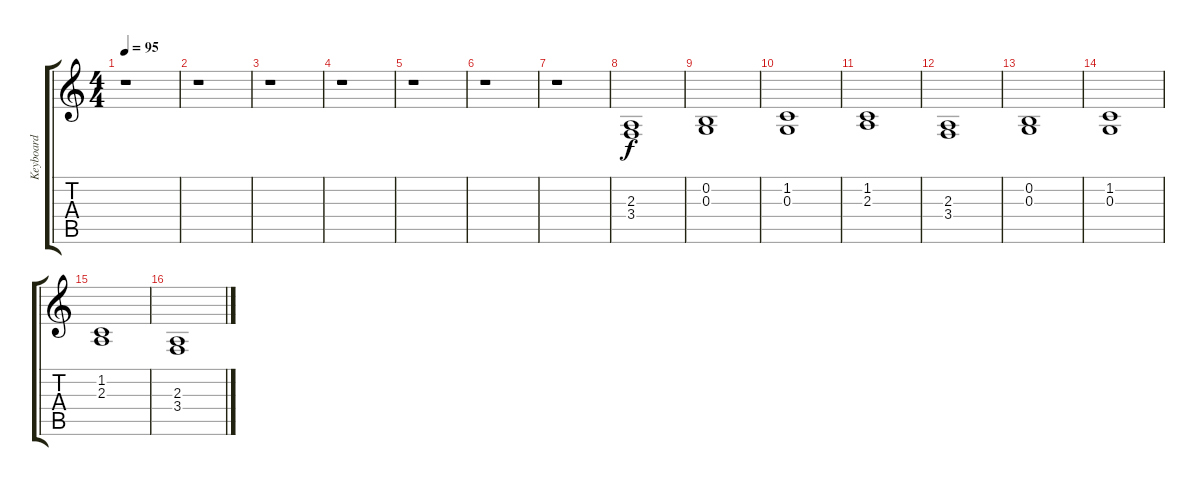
\track ("Keyboard" "Keyboard") {instrument pad8sweep}
\staff {score tabs}
\tuning (E4 B3 G3 D3 A2 E2) {hide}
\ts (4 4)
\tempo 95
\clef g2
\ks c
r.1{dy f} |
r.1 |
r.1 |
r.1 |
r.1 |
r.1 |
r.1 |
(2.3 3.4).1 |
(0.2 0.3).1 |
(1.2 0.3).1 |
(1.2 2.3).1 |
(2.3 3.4).1 |
(0.2 0.3).1 |
(1.2 0.3).1 |
(1.2 2.3).1 |
(2.3 3.4).1
